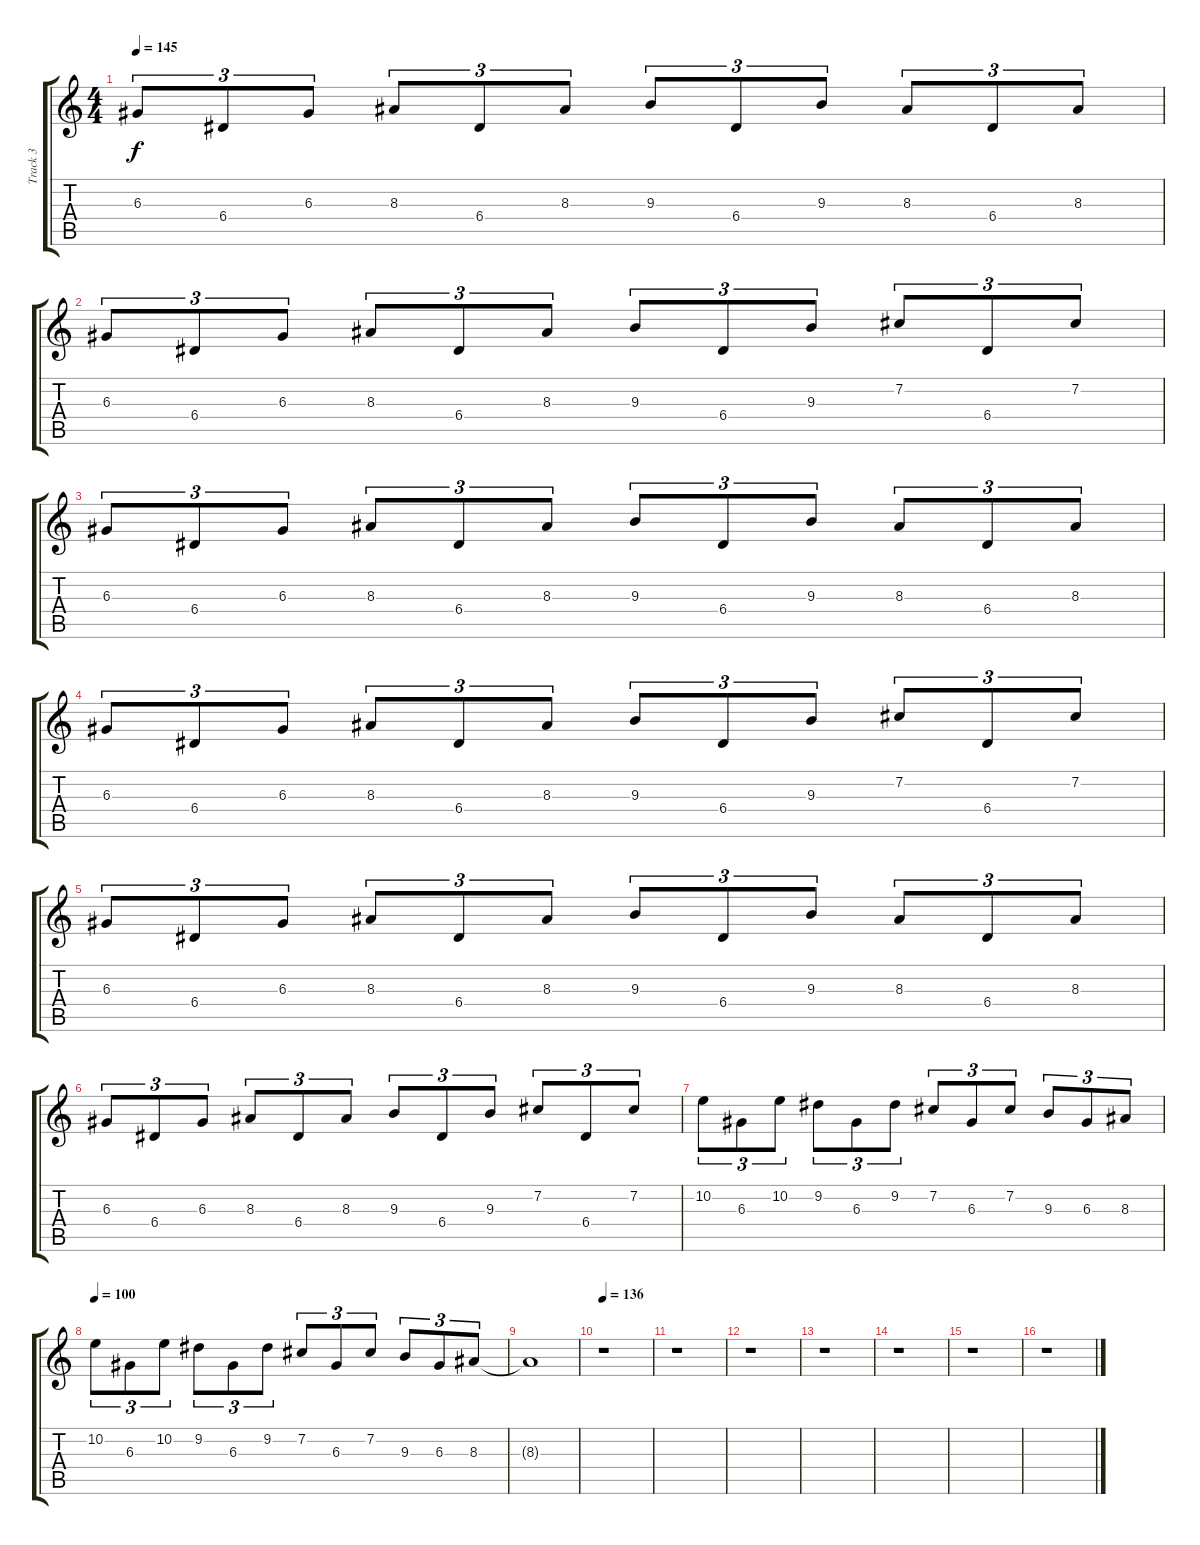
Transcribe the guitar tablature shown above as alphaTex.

\track ("Track 3" "Track 3") {instrument distortionguitar}
\staff {score tabs}
\tuning (B3 Gb3 D3 A2 E2 B1) {hide}
\ts (4 4)
\tempo 145
\clef g2
\ks c
6.3.8{tu (3 2) dy f} 6.4.8{tu (3 2)} 6.3.8{tu (3 2)} 8.3.8{tu (3 2)} 6.4.8{tu (3 2)} 8.3.8{tu (3 2)} 9.3.8{tu (3 2)} 6.4.8{tu (3 2)} 9.3.8{tu (3 2)} 8.3.8{tu (3 2)} 6.4.8{tu (3 2)} 8.3.8{tu (3 2)} |
6.3.8{tu (3 2)} 6.4.8{tu (3 2)} 6.3.8{tu (3 2)} 8.3.8{tu (3 2)} 6.4.8{tu (3 2)} 8.3.8{tu (3 2)} 9.3.8{tu (3 2)} 6.4.8{tu (3 2)} 9.3.8{tu (3 2)} 7.2.8{tu (3 2)} 6.4.8{tu (3 2)} 7.2.8{tu (3 2)} |
6.3.8{tu (3 2)} 6.4.8{tu (3 2)} 6.3.8{tu (3 2)} 8.3.8{tu (3 2)} 6.4.8{tu (3 2)} 8.3.8{tu (3 2)} 9.3.8{tu (3 2)} 6.4.8{tu (3 2)} 9.3.8{tu (3 2)} 8.3.8{tu (3 2)} 6.4.8{tu (3 2)} 8.3.8{tu (3 2)} |
6.3.8{tu (3 2)} 6.4.8{tu (3 2)} 6.3.8{tu (3 2)} 8.3.8{tu (3 2)} 6.4.8{tu (3 2)} 8.3.8{tu (3 2)} 9.3.8{tu (3 2)} 6.4.8{tu (3 2)} 9.3.8{tu (3 2)} 7.2.8{tu (3 2)} 6.4.8{tu (3 2)} 7.2.8{tu (3 2)} |
6.3.8{tu (3 2)} 6.4.8{tu (3 2)} 6.3.8{tu (3 2)} 8.3.8{tu (3 2)} 6.4.8{tu (3 2)} 8.3.8{tu (3 2)} 9.3.8{tu (3 2)} 6.4.8{tu (3 2)} 9.3.8{tu (3 2)} 8.3.8{tu (3 2)} 6.4.8{tu (3 2)} 8.3.8{tu (3 2)} |
6.3.8{tu (3 2)} 6.4.8{tu (3 2)} 6.3.8{tu (3 2)} 8.3.8{tu (3 2)} 6.4.8{tu (3 2)} 8.3.8{tu (3 2)} 9.3.8{tu (3 2)} 6.4.8{tu (3 2)} 9.3.8{tu (3 2)} 7.2.8{tu (3 2)} 6.4.8{tu (3 2)} 7.2.8{tu (3 2)} |
10.2.8{tu (3 2)} 6.3.8{tu (3 2)} 10.2.8{tu (3 2)} 9.2.8{tu (3 2)} 6.3.8{tu (3 2)} 9.2.8{tu (3 2)} 7.2.8{tu (3 2)} 6.3.8{tu (3 2)} 7.2.8{tu (3 2)} 9.3.8{tu (3 2)} 6.3.8{tu (3 2)} 8.3.8{tu (3 2)} |
\tempo 100
10.2.8{tu (3 2)} 6.3.8{tu (3 2)} 10.2.8{tu (3 2)} 9.2.8{tu (3 2)} 6.3.8{tu (3 2)} 9.2.8{tu (3 2)} 7.2.8{tu (3 2)} 6.3.8{tu (3 2)} 7.2.8{tu (3 2)} 9.3.8{tu (3 2)} 6.3.8{tu (3 2)} 8.3.8{tu (3 2)} |
8.3{t}.1 |
\tempo 136
r.1 |
r.1 |
r.1 |
r.1 |
r.1 |
r.1 |
r.1
